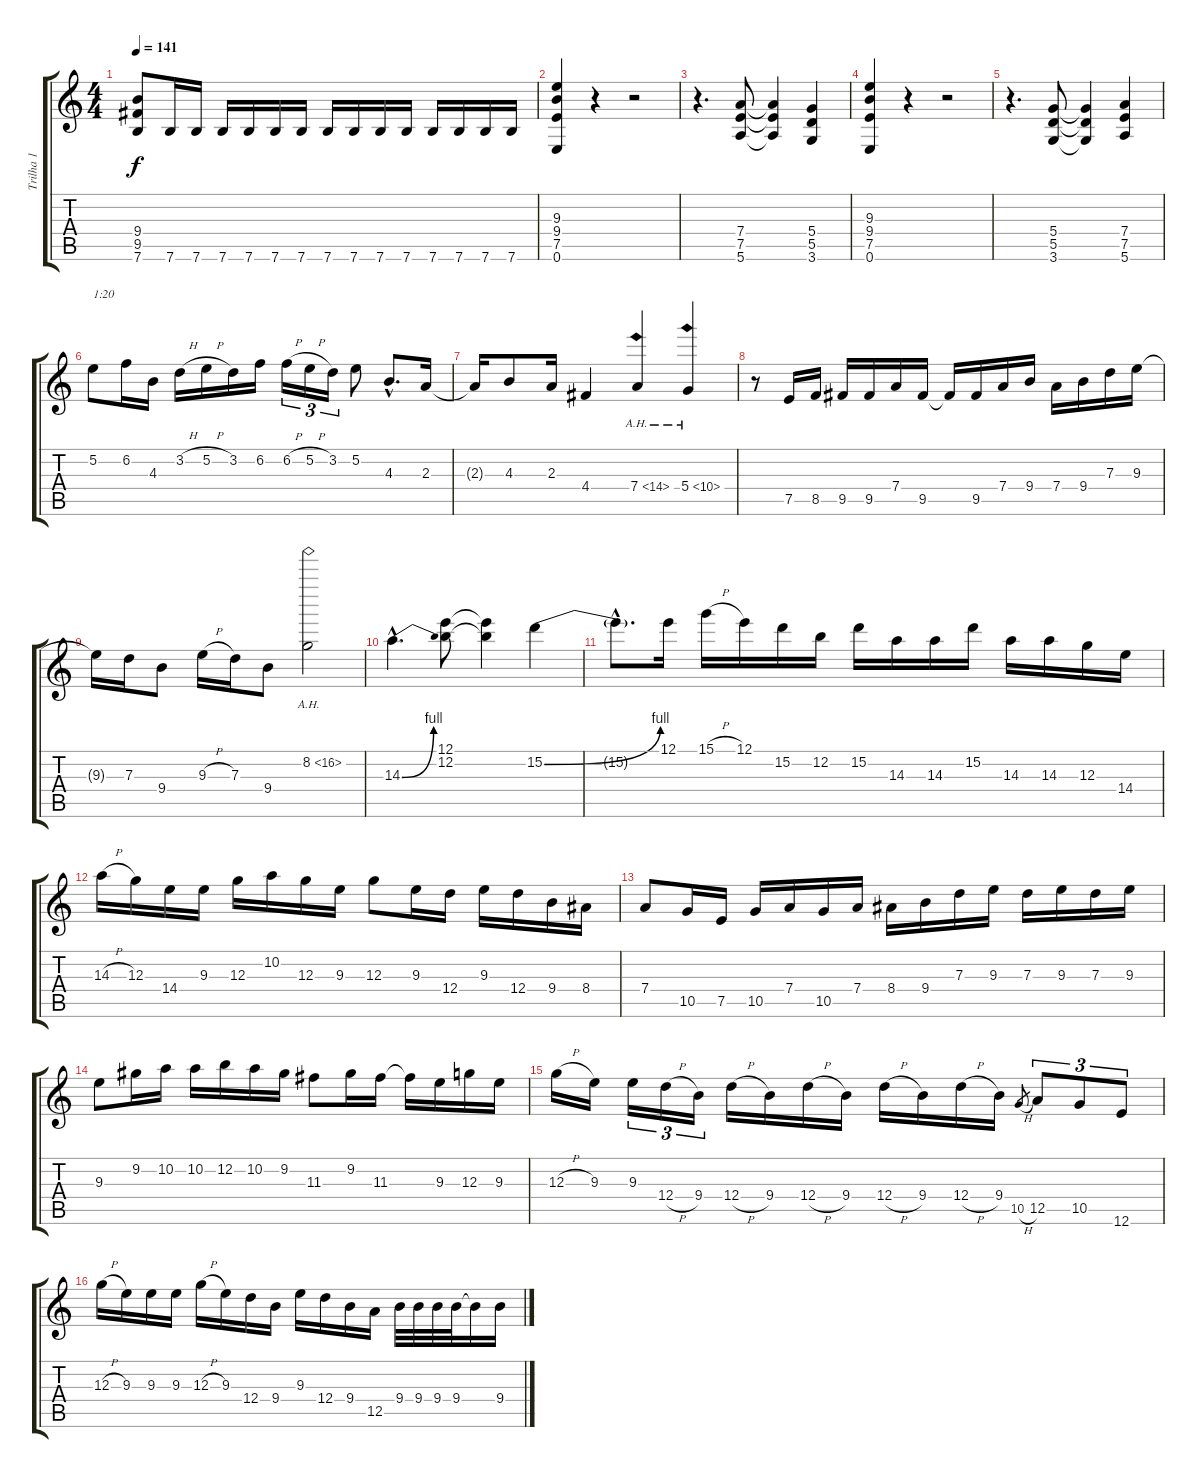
\track ("Trilha 1" "Trilha 1") {instrument overdrivenguitar}
\staff {score tabs}
\tuning (E4 B3 G3 D3 A2 E2) {hide}
\ts (4 4)
\tempo 141
\clef g2
\ks c
(9.4{t} 9.5{t} 7.6{t}).8{dy f} 7.6.16 7.6.16 7.6.16 7.6.16 7.6.16 7.6.16 7.6.16 7.6.16 7.6.16 7.6.16 7.6.16 7.6.16 7.6.16 7.6.16 |
(9.3 9.4 7.5 0.6).4 r.4 r.2 |
r.4{d} (7.4 7.5 5.6).8 (7.4{t} 7.5{t} 5.6{t}).4 (5.4 5.5 3.6).4 |
(9.3 9.4 7.5 0.6).4 r.4 r.2 |
r.4{d} (5.4 5.5 3.6).8 (5.4{t} 5.5{t} 3.6{t}).4 (7.4 7.5 5.6).4 |
5.2.8{txt "1:20"} 6.2.16 4.3.16 3.2{h}.16 5.2{h}.16 3.2.16 6.2.16 6.2{h}.16{tu (3 2)} 5.2{h}.16{tu (3 2)} 3.2.16{tu (3 2)} 5.2.8 4.3{hac}.8{d} 2.3.16 |
2.3{t}.16 4.3.8 2.3.16 4.4.4 7.4{ah 7}.4 5.4{ah 5}.4 |
r.8 7.5.16 8.5.16 9.5.16 9.5.16 7.4.16 9.5.16 9.5{t}.16 9.5.16 7.4.16 9.4.16 7.4.16 9.4.16 7.3.16 9.3.16 |
9.3{t}.16 7.3.16 9.4.8 9.3{h}.16 7.3.16 9.4.8 8.2{ah 8}.2 |
14.3{be (bend 0 0 60 4) hac}.4{d} (12.1 12.2).8 (12.1{t} 12.2{t}).4 15.2{be (bend 0 0 60 4)}.4 |
15.2{hac t}.8{d} 12.1.16 15.1{h}.16 12.1.16 15.2.16 12.2.16 15.2.16 14.3.16 14.3.16 15.2.16 14.3.16 14.3.16 12.3.16 14.4.16 |
14.3{h}.16 12.3.16 14.4.16 9.3.16 12.3.16 10.2.16 12.3.16 9.3.16 12.3.8 9.3.16 12.4.16 9.3.16 12.4.16 9.4.16 8.4.16 |
7.4.8 10.5.16 7.5.16 10.5.16 7.4.16 10.5.16 7.4.16 8.4.16 9.4.16 7.3.16 9.3.16 7.3.16 9.3.16 7.3.16 9.3.16 |
9.3.8 9.2.16 10.2.16 10.2.16 12.2.16 10.2.16 9.2.16 11.3.8 9.2.16 11.3.16 11.3{t}.16 9.3.16 12.3.16 9.3.16 |
12.3{h}.16 9.3.16 9.3.16{tu (3 2)} 12.4{h}.16{tu (3 2)} 9.4.16{tu (3 2)} 12.4{h}.16 9.4.16 12.4{h}.16 9.4.16 12.4{h}.16 9.4.16 12.4{h}.16 9.4.16 10.5{h}.8{gr} 12.5.8{tu (3 2)} 10.5.8{tu (3 2)} 12.6.8{tu (3 2)} |
12.3{h}.16 9.3.16 9.3.16 9.3.16 12.3{h}.16 9.3.16 12.4.16 9.4.16 9.3.16 12.4.16 9.4.16 12.5.16 9.4.32 9.4.32 9.4.32 9.4.32 9.4{t}.16 9.4.16
